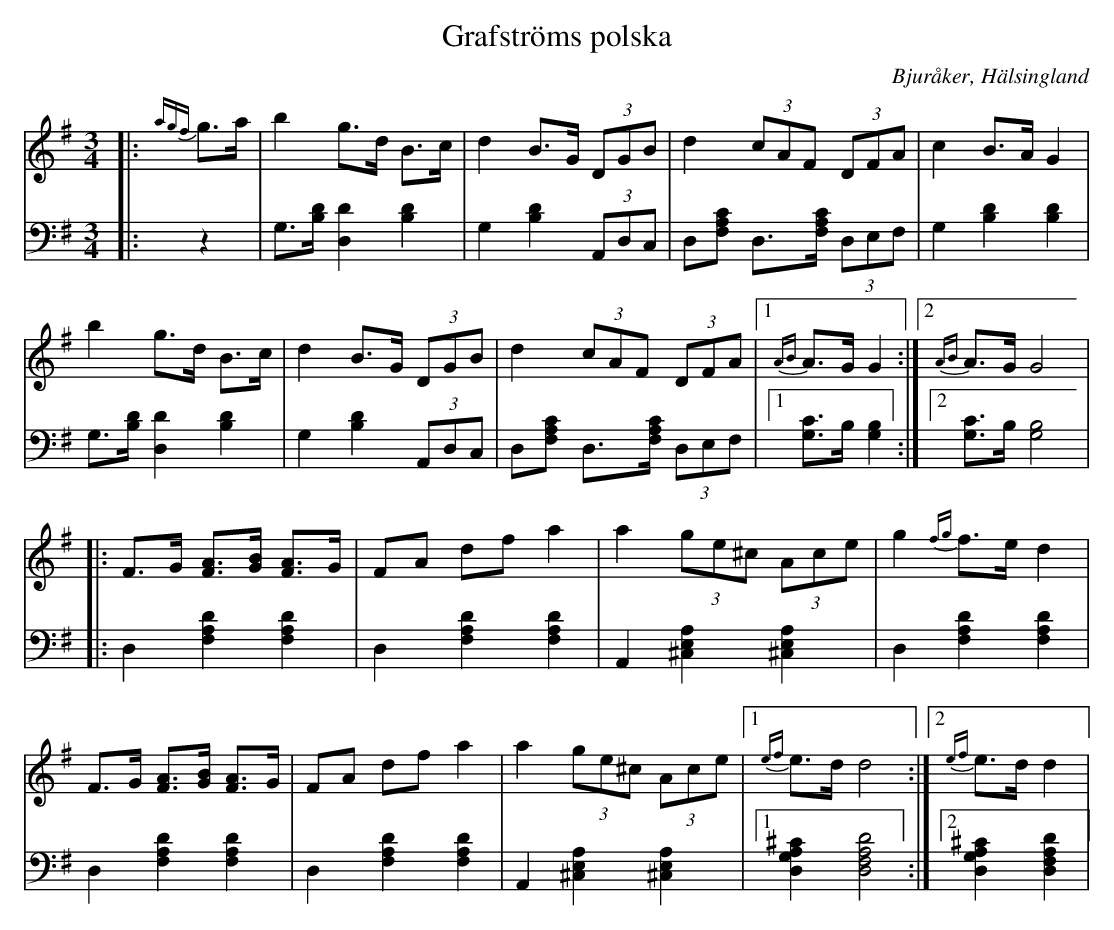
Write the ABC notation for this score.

X:1
T: Grafströms polska
O: Bjuråker, Hälsingland
M: 3/4
L: 1/8
K: G
V:1
V:2
V: 1
|:{agf}g>a|b2 g>d B>c|d2 B>G (3DGB|d2 (3cAF (3DFA|c2 B>A G2|
b2 g>d B>c|d2 B>G (3DGB|d2 (3cAF (3DFA|1 {AB}A>G G2:|2 {AB}A>G G4|
|:F>G [FA]>[GB] [FA]>G |FA df a2 |a2 (3ge^c (3Ace |g2 {fg}f>e d2 |
F>G [FA]>[GB] [FA]>G |FA df a2 |a2 (3ge^c (3Ace |1 {ef}e>d d4:|2 {ef}e>d d2|
V:2 clef=bass
|:z2 | G,>[B,D] [D,2D2] [B,2D2]| G,2 [B,2D2] (3A,,D,C,|D,[F,A,C] D,>[F,A,C] (3D,E,F,| G,2 [B,2D2] [B,2D2]|
G,>[B,D] [D,2D2] [B,2D2]| G,2 [B,2D2] (3A,,D,C,|D,[F,A,C] D,>[F,A,C] (3D,E,F,|1 [G,C]>B, [G,2B,2]:|2 [G,C]>B, [G,4B,4]|
|:D,2 [F,2A,2D2] [F,2A,2D2]|D,2 [F,2A,2D2] [F,2A,2D2]| A,,2 [^C,2E,2A,2] [^C,2E,2A,2]|D,2 [F,2A,2D2] [F,2A,2D2] |
D,2 [F,2A,2D2] [F,2A,2D2] | D,2 [F,2A,2D2] [F,2A,2D2] | A,,2 [^C,2E,2A,2] [^C,2E,2A,2]|1 [D,2G,2A,2^C2] [D,4F,4A,4D4]:|2 [D,2G,2A,2^C2] [D,2F,2A,2D2]|
